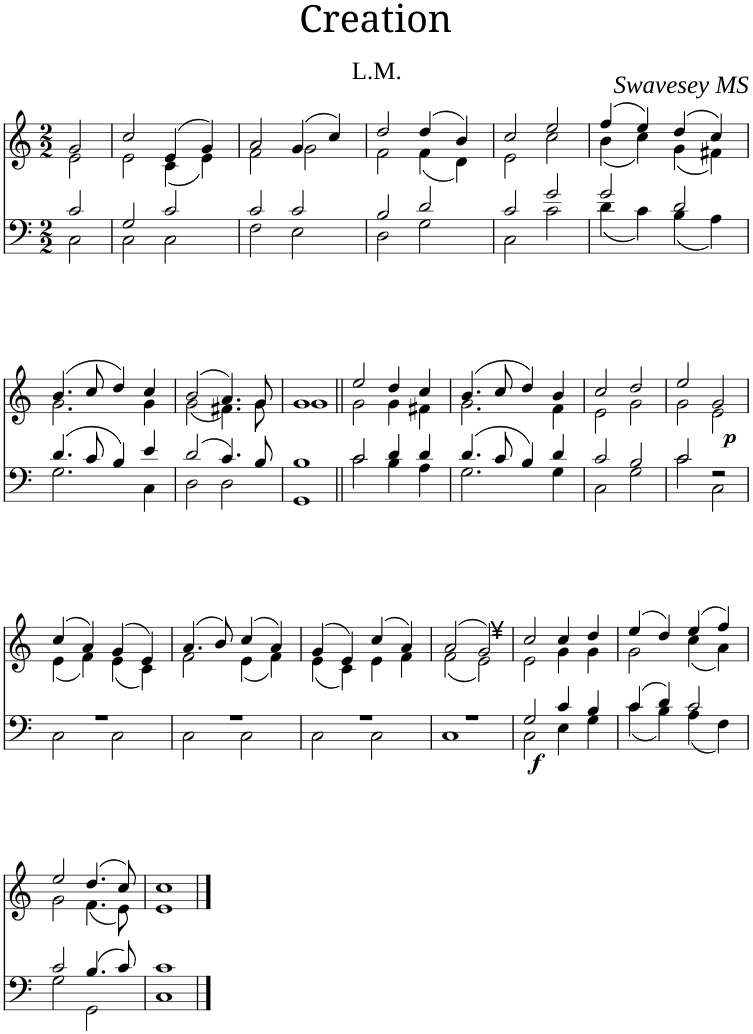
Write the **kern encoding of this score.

**kern	**kern	**dynam
*part1	*part1	*part1
*staff2	*staff1	*staff1/2
*I"Piano	*	*
*I'Pno	*	*
*clefF4	*clefG2	*
*k[]	*k[]	*
*M2/2	*M2/2	*
=1	=1	=1
*^	*^	*
2c/	2C\	2g/	2e\	.
=2	=2	=2	=2	=2
2G/	2C\	2cc/	2e\	.
2c/	2C\	(4e/	(4c\	.
.	.	4g/)	4e\)	.
=3	=3	=3	=3	=3
2c/	2F\	2a/	2f\	.
2c/	2E\	(4g/	2g\	.
.	.	4cc/)	.	.
=4	=4	=4	=4	=4
2B/	2D\	2dd/	2f\	.
2d/	2G\	(4dd/	(4f\	.
.	.	4b/)	4d\)	.
=5	=5	=5	=5	=5
2c/	2C\	2cc/	2e\	.
2g/	2c\	2ee/	2cc\	.
=6	=6	=6	=6	=6
2g/	4d\	(4ff/	(4b\	.
.	4c\	4ee/)	4cc\)	.
2d/	4B\	(4dd/	(4g\	.
.	4A\	4cc/)	4f#X\)	.
!!LO:LB:g=z	!!
=7	=7	=7	=7	=7
4.d/	2.G\	(4.b/	2.g\	.
8c/	.	8cc/	.	.
4B/	.	4dd/)	.	.
4e/	4C\	4cc/	4g\	.
=8	=8	=8	=8	=8
2d/	2D\	(2b/	(2g\	.
4.c/	2D\	4.a/)	4.f#X\)	.
8B/	.	8g/	8g\	.
=9	=9	=9	=9	=9
1B	1GG	1g	1g	.
=10||	=10||	=10||	=10||	=10||
2c/	2c\	2ee/	2g\	.
4d/	4B\	4dd/	4g\	.
4d/	4A\	4cc/	4f#X\	.
=11	=11	=11	=11	=11
4.d/	2.G\	(4.b/	2.g\	.
8c/	.	8cc/	.	.
4B/	.	4dd/)	.	.
4d/	4G\	4b/	4f\	.
=12	=12	=12	=12	=12
2c/	2C\	2cc/	2e\	.
2B/	2G\	2dd/	2g\	.
=13	=13	=13	=13	=13
2c/	2c\	2ee/	2g\	.
!	!	!	!	!LO:DY:b
2r	2C\	2g/	2e\	p
!!LO:LB:g=z	!!
=14	=14	=14	=14	=14
1r	2C\	(4cc/	(4e\	.
.	.	4a/)	4f\)	.
.	2C\	(4g/	(4e\	.
.	.	4e/)	4c\)	.
=15	=15	=15	=15	=15
1r	2C\	(4.a/	2f\	.
.	.	8b/)	.	.
.	2C\	(4cc/	(4e\	.
.	.	4a/)	4f\)	.
=16	=16	=16	=16	=16
1r	2C\	(4g/	(4e\	.
.	.	4e/)	4c\)	.
.	2C\	(4cc/	4e\	.
.	.	4a/)	4f\	.
=17	=17	=17	=17	=17
1r	1C	(2a/	(2f\	.
.	.	2g/)	2e\)	.
=18	=18	=18	=18	=18
!	!	!LO:TX:a:t=¥	!	!
!	!	!	!	!LO:DY:b=2
2G/	2C\	2cc/	2e\	f
4c/	4E\	4cc/	4g\	.
4B/	4G\	4dd/	4g\	.
=19	=19	=19	=19	=19
4c/	4c\	(4ee/	2g\	.
4d/	4B\	4dd/)	.	.
2c/	4A\	(4ee/	(4cc\	.
.	4F\	4ff/)	4a\)	.
!!LO:LB:g=z	!!
=20	=20	=20	=20	=20
2c/	2G\	2ee/	2g\	.
4.B/	2GG\	(4.dd/	(4.f\	.
8c/	.	8cc/)	8e\)	.
=21	=21	=21	=21	=21
1c	1C	1cc	1e	.
*v	*v	*	*	*
*	*v	*v	*
==	==	==
*-	*-	*-
